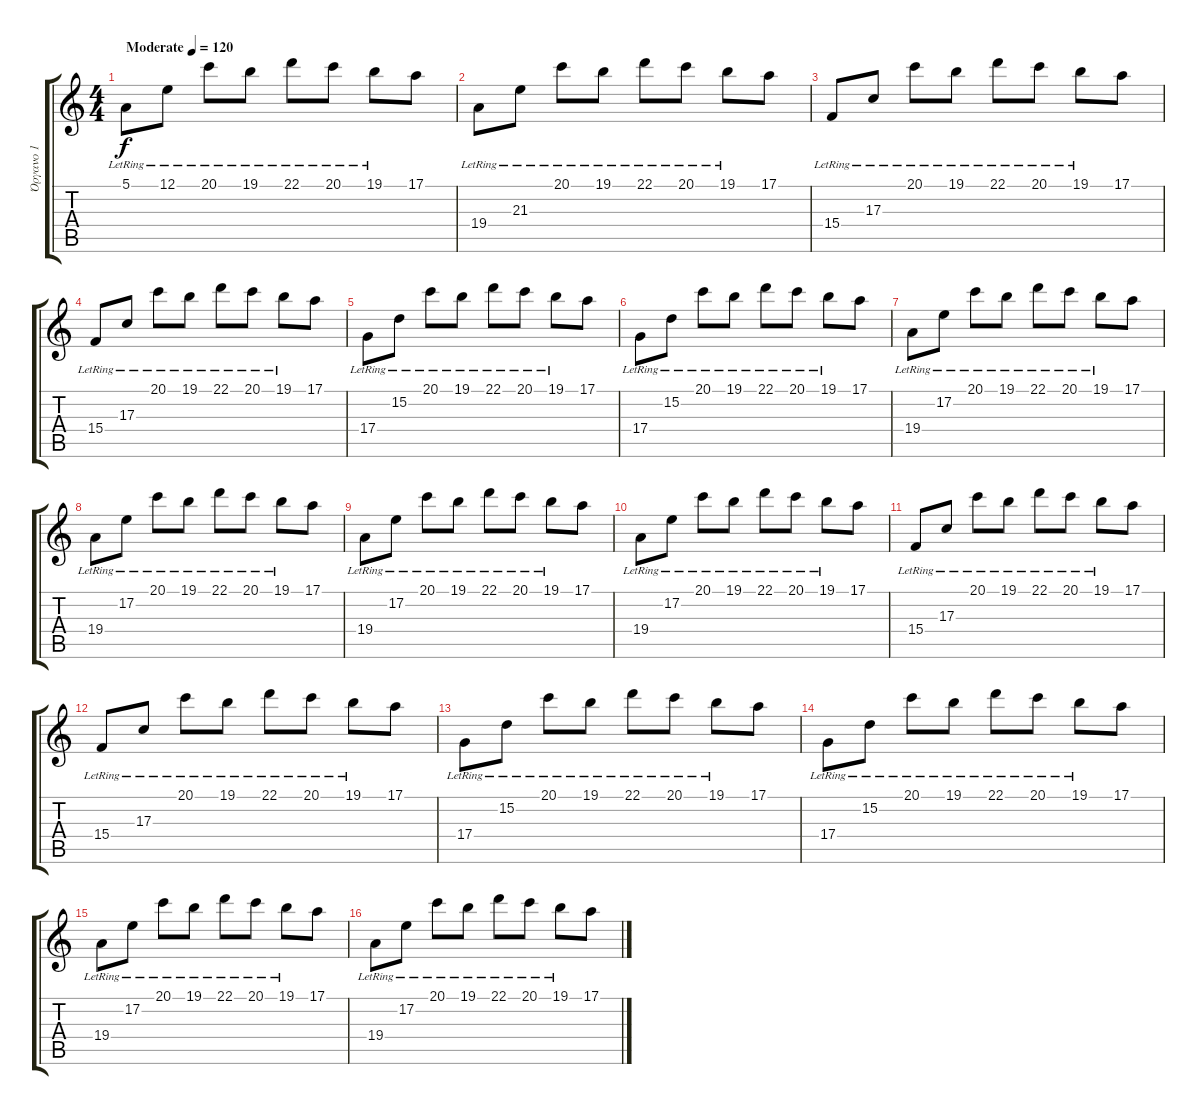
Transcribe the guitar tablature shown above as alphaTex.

\track ("Όργανο 1" "Όργανο 1") {instrument acousticgrandpiano}
\staff {score tabs}
\tuning (E4 B3 G3 D3 A2 E2) {hide}
\ts (4 4)
\tempo (120 "Moderate")
\clef g2
\ks c
5.1{lr}.8{dy f instrument acousticgrandpiano} 12.1{lr}.8 20.1{lr}.8 19.1{lr}.8 22.1{lr}.8 20.1{lr}.8 19.1{lr}.8 17.1.8 |
19.4{lr}.8 21.3{lr}.8 20.1{lr}.8 19.1{lr}.8 22.1{lr}.8 20.1{lr}.8 19.1{lr}.8 17.1.8 |
15.4{lr}.8 17.3{lr}.8 20.1{lr}.8 19.1{lr}.8 22.1{lr}.8 20.1{lr}.8 19.1{lr}.8 17.1.8 |
15.4{lr}.8 17.3{lr}.8 20.1{lr}.8 19.1{lr}.8 22.1{lr}.8 20.1{lr}.8 19.1{lr}.8 17.1.8 |
17.4{lr}.8 15.2{lr}.8 20.1{lr}.8 19.1{lr}.8 22.1{lr}.8 20.1{lr}.8 19.1{lr}.8 17.1.8 |
17.4{lr}.8 15.2{lr}.8 20.1{lr}.8 19.1{lr}.8 22.1{lr}.8 20.1{lr}.8 19.1{lr}.8 17.1.8 |
19.4{lr}.8 17.2{lr}.8 20.1{lr}.8 19.1{lr}.8 22.1{lr}.8 20.1{lr}.8 19.1{lr}.8 17.1.8 |
19.4{lr}.8 17.2{lr}.8 20.1{lr}.8 19.1{lr}.8 22.1{lr}.8 20.1{lr}.8 19.1{lr}.8 17.1.8 |
19.4{lr}.8 17.2{lr}.8 20.1{lr}.8 19.1{lr}.8 22.1{lr}.8 20.1{lr}.8 19.1{lr}.8 17.1.8 |
19.4{lr}.8 17.2{lr}.8 20.1{lr}.8 19.1{lr}.8 22.1{lr}.8 20.1{lr}.8 19.1{lr}.8 17.1.8 |
15.4{lr}.8 17.3{lr}.8 20.1{lr}.8 19.1{lr}.8 22.1{lr}.8 20.1{lr}.8 19.1{lr}.8 17.1.8 |
15.4{lr}.8 17.3{lr}.8 20.1{lr}.8 19.1{lr}.8 22.1{lr}.8 20.1{lr}.8 19.1{lr}.8 17.1.8 |
17.4{lr}.8 15.2{lr}.8 20.1{lr}.8 19.1{lr}.8 22.1{lr}.8 20.1{lr}.8 19.1{lr}.8 17.1.8 |
17.4{lr}.8 15.2{lr}.8 20.1{lr}.8 19.1{lr}.8 22.1{lr}.8 20.1{lr}.8 19.1{lr}.8 17.1.8 |
19.4{lr}.8 17.2{lr}.8 20.1{lr}.8 19.1{lr}.8 22.1{lr}.8 20.1{lr}.8 19.1{lr}.8 17.1.8 |
19.4{lr}.8 17.2{lr}.8 20.1{lr}.8 19.1{lr}.8 22.1{lr}.8 20.1{lr}.8 19.1{lr}.8 17.1.8
